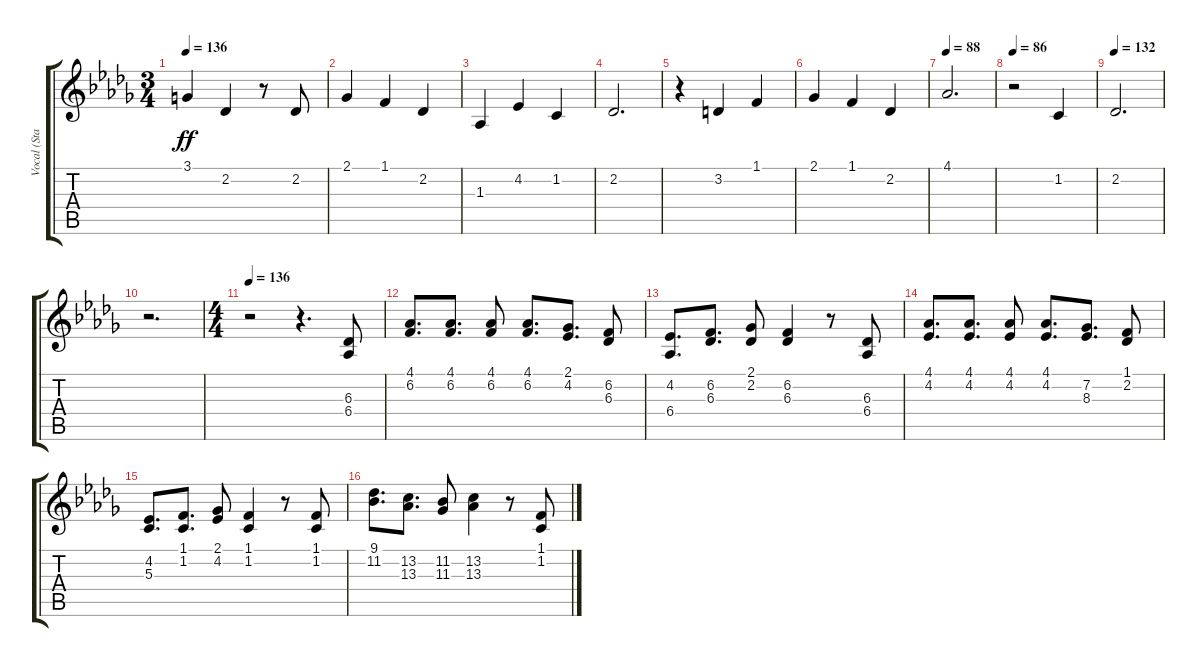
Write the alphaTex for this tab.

\track ("Vocal (Staff 1)" "Vocal (Sta") {instrument lead2sawtooth}
\staff {score tabs}
\tuning (E4 B3 G3 D3 A2 E2) {hide}
\ts (3 4)
\tempo 136
\clef g2
\ks db
3.1.4{dy ff} 2.2.4 r.8 2.2.8 |
2.1.4 1.1.4 2.2.4 |
1.3.4 4.2.4 1.2.4 |
2.2.2{d} |
r.4 3.2.4 1.1.4 |
2.1.4 1.1.4 2.2.4 |
\tempo 88
4.1.2{d} |
\tempo 86
r.2 1.2.4 |
\tempo 132
2.2.2{d} |
r.2{d} |
\ts (4 4)
\tempo 136
r.2 r.4{d} (6.3 6.4).8 |
(4.1 6.2).8{d} (4.1 6.2).8{d} (4.1 6.2).8 (4.1 6.2).8{d} (2.1 4.2).8{d} (6.2 6.3).8 |
(4.2 6.4).8{d} (6.2 6.3).8{d} (2.1 2.2).8 (6.2 6.3).4 r.8 (6.3 6.4).8 |
(4.1 4.2).8{d} (4.1 4.2).8{d} (4.1 4.2).8 (4.1 4.2).8{d} (7.2 8.3).8{d} (1.1 2.2).8 |
(4.2 5.3).8{d} (1.1 1.2).8{d} (2.1 4.2).8 (1.1 1.2).4 r.8 (1.1 1.2).8 |
(9.1 11.2).8{d} (13.2 13.3).8{d} (11.2 11.3).8 (13.2 13.3).4 r.8 (1.1 1.2).8
